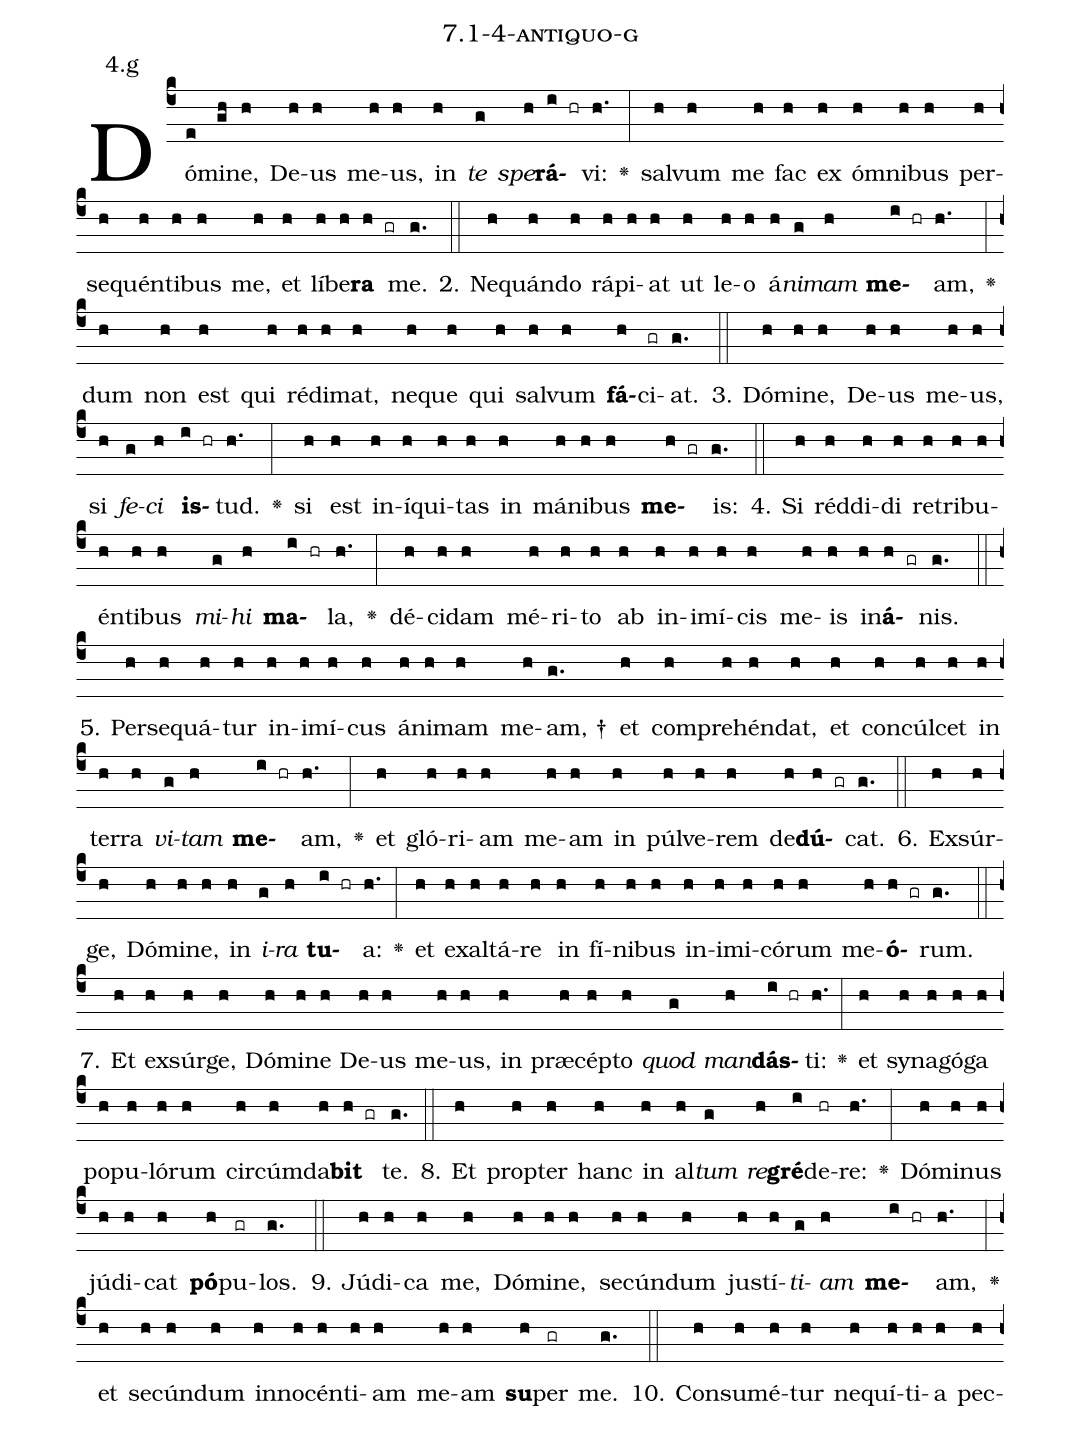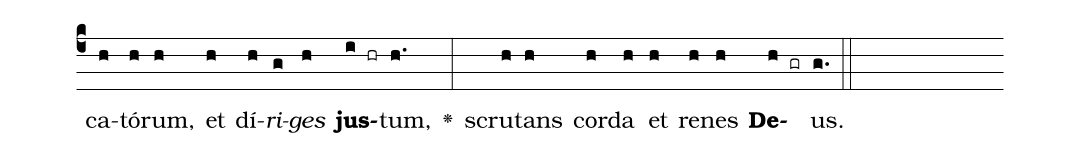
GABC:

name: 7.1-4-antiquo-g;
annotation: 4.g;
%%
(c4)Dó(e)mi(gh)ne,(h) De(h)us(h) me(h)us,(h) in(h) <i>te</i>(g) <i>spe</i>(h)<b>rá</b>(i hr)vi:(h.) <v>\greheightstar</v>(:) sal(h)vum(h) me(h) fac(h) ex(h) óm(h)ni(h)bus(h) per(h)se(h)quén(h)ti(h)bus(h) me,(h) et(h) lí(h)be(h)<b>ra</b>(h gr) me.(g.) (::)
2. Ne(h)quán(h)do(h) rá(h)pi(h)at(h) ut(h) le(h)o(h) á(h)<i>ni</i>(g)<i>mam</i>(h) <b>me</b>(i hr)am,(h.) <v>\greheightstar</v>(:) dum(h) non(h) est(h) qui(h) réd(h)i(h)mat,(h) ne(h)que(h) qui(h) sal(h)vum(h) <b>fá</b>(h)ci(gr)at.(g.) (::)
3. Dó(h)mi(h)ne,(h) De(h)us(h) me(h)us,(h) si(h) <i>fe</i>(g)<i>ci</i>(h) <b>is</b>(i hr)tud.(h.) <v>\greheightstar</v>(:) si(h) est(h) in(h)í(h)qui(h)tas(h) in(h) má(h)ni(h)bus(h) <b>me</b>(h gr)is:(g.) (::)
4. Si(h) réd(h)di(h)di(h) re(h)tri(h)bu(h)én(h)ti(h)bus(h) <i>mi</i>(g)<i>hi</i>(h) <b>ma</b>(i hr)la,(h.) <v>\greheightstar</v>(:) dé(h)ci(h)dam(h) mé(h)ri(h)to(h) ab(h) in(h)i(h)mí(h)cis(h) me(h)is(h) in(h)<b>á</b>(h gr)nis.(g.) (::)
5. Per(h)se(h)quá(h)tur(h) in(h)i(h)mí(h)cus(h) á(h)ni(h)mam(h) me(h)am, †(g.) et(h) com(h)pre(h)hén(h)dat,(h) et(h) con(h)cúl(h)cet(h) in(h) ter(h)ra(h) <i>vi</i>(g)<i>tam</i>(h) <b>me</b>(i hr)am,(h.) <v>\greheightstar</v>(:) et(h) gló(h)ri(h)am(h) me(h)am(h) in(h) púl(h)ve(h)rem(h) de(h)<b>dú</b>(h gr)cat.(g.) (::)
6. Ex(h)súr(h)ge,(h) Dó(h)mi(h)ne,(h) in(h) <i>i</i>(g)<i>ra</i>(h) <b>tu</b>(i hr)a:(h.) <v>\greheightstar</v>(:) et(h) ex(h)al(h)tá(h)re(h) in(h) fí(h)ni(h)bus(h) in(h)i(h)mi(h)có(h)rum(h) me(h)<b>ó</b>(h gr)rum.(g.) (::)
7. Et(h) ex(h)súr(h)ge,(h) Dó(h)mi(h)ne(h) De(h)us(h) me(h)us,(h) in(h) præ(h)cép(h)to(h) <i>quod</i>(g) <i>man</i>(h)<b>dás</b>(i hr)ti:(h.) <v>\greheightstar</v>(:) et(h) sy(h)na(h)gó(h)ga(h) po(h)pu(h)ló(h)rum(h) cir(h)cúm(h)da(h)<b>bit</b>(h gr) te.(g.) (::)
8. Et(h) prop(h)ter(h) hanc(h) in(h) al(h)<i>tum</i>(g) <i>re</i>(h)<b>gré</b>(i)de(hr)re:(h.) <v>\greheightstar</v>(:) Dó(h)mi(h)nus(h) jú(h)di(h)cat(h) <b>pó</b>(h)pu(gr)los.(g.) (::)
9. Jú(h)di(h)ca(h) me,(h) Dó(h)mi(h)ne,(h) se(h)cún(h)dum(h) jus(h)tí(h)<i>ti</i>(g)<i>am</i>(h) <b>me</b>(i hr)am,(h.) <v>\greheightstar</v>(:) et(h) se(h)cún(h)dum(h) in(h)no(h)cén(h)ti(h)am(h) me(h)am(h) <b>su</b>(h)per(gr) me.(g.) (::)
10. Con(h)su(h)mé(h)tur(h) ne(h)quí(h)ti(h)a(h) pec(h)ca(h)tó(h)rum,(h) et(h) dí(h)<i>ri</i>(g)<i>ges</i>(h) <b>jus</b>(i hr)tum,(h.) <v>\greheightstar</v>(:) scru(h)tans(h) cor(h)da(h) et(h) re(h)nes(h) <b>De</b>(h gr)us.(g.) (::)
